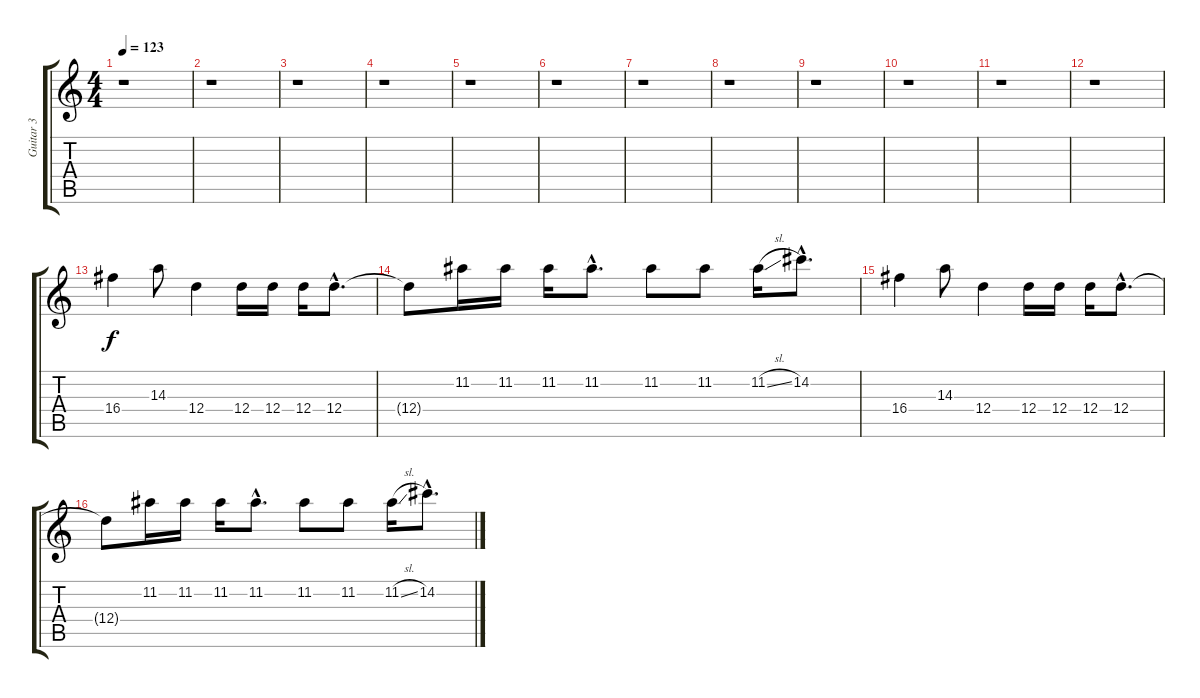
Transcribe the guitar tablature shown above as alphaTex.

\track ("Guitar 3" "Guitar 3") {instrument distortionguitar}
\staff {score tabs}
\tuning (E4 B3 G3 D3 A2 D2) {hide}
\ts (4 4)
\tempo 123
\clef g2
\ks c
r.1{dy f instrument distortionguitar} |
r.1 |
r.1 |
r.1 |
r.1 |
r.1 |
r.1 |
r.1 |
r.1 |
r.1 |
r.1 |
r.1 |
16.4.4 14.3.8 12.4.4 12.4.16 12.4.16 12.4.16 12.4{hac}.8{d} |
12.4{t}.8 11.2.16 11.2.16 11.2.16 11.2{hac}.8{d} 11.2.8 11.2.8 11.2{sl}.16 14.2{hac}.8{d} |
16.4.4 14.3.8 12.4.4 12.4.16 12.4.16 12.4.16 12.4{hac}.8{d} |
12.4{t}.8 11.2.16 11.2.16 11.2.16 11.2{hac}.8{d} 11.2.8 11.2.8 11.2{sl}.16 14.2{hac}.8{d}
